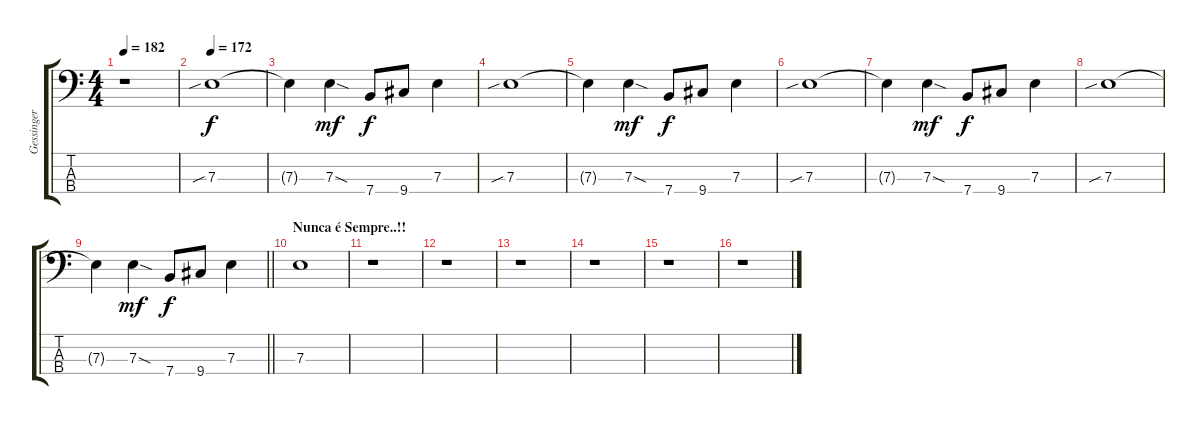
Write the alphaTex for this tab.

\track ("Gessinger" "Gessinger") {instrument electricbassfinger}
\staff {score tabs}
\tuning (G2 D2 A1 E1) {hide}
\ts (4 4)
\tempo 182
\clef f4
\ks c
r.1{dy f} |
\tempo 172
7.3{sib}.1 |
7.3{t}.4 7.3{sod}.4{dy mf} 7.4.8{dy f} 9.4.8 7.3.4 |
7.3{sib}.1 |
7.3{t}.4 7.3{sod}.4{dy mf} 7.4.8{dy f} 9.4.8 7.3.4 |
7.3{sib}.1 |
7.3{t}.4 7.3{sod}.4{dy mf} 7.4.8{dy f} 9.4.8 7.3.4 |
7.3{sib}.1 |
\barLineRight lightlight
7.3{t}.4 7.3{sod}.4{dy mf} 7.4.8{dy f} 9.4.8 7.3.4 |
\section ("" "Nunca é Sempre..!!")
7.3.1 |
r.1 |
r.1 |
r.1 |
r.1 |
r.1 |
r.1
